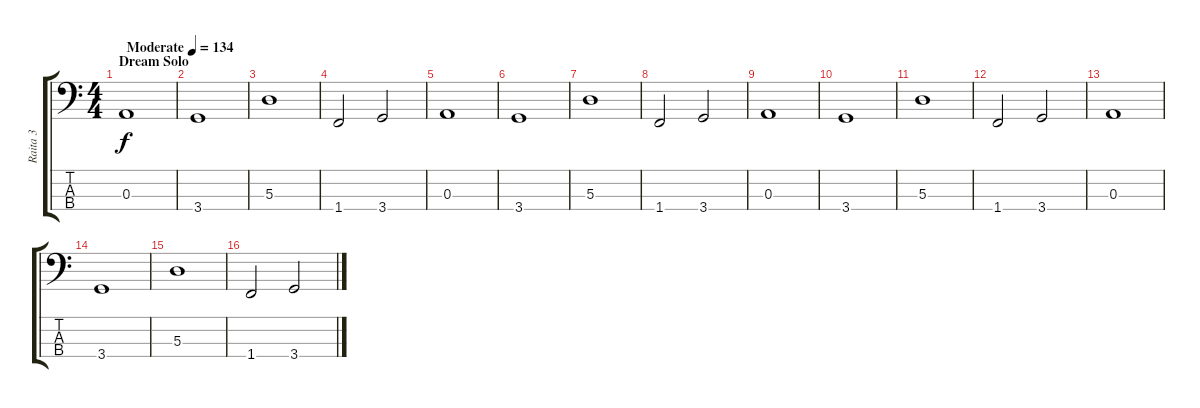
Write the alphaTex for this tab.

\track ("Raita 3" "Raita 3") {instrument electricbassfinger}
\staff {score tabs}
\tuning (G2 D2 A1 E1) {hide}
\ts (4 4)
\section ("" "Dream Solo")
\tempo (134 "Moderate")
\clef f4
\ks c
0.3.1{dy f instrument electricbassfinger} |
3.4.1 |
5.3.1 |
1.4.2 3.4.2 |
0.3.1 |
3.4.1 |
5.3.1 |
1.4.2 3.4.2 |
0.3.1 |
3.4.1 |
5.3.1 |
1.4.2 3.4.2 |
0.3.1 |
3.4.1 |
5.3.1 |
1.4.2 3.4.2
